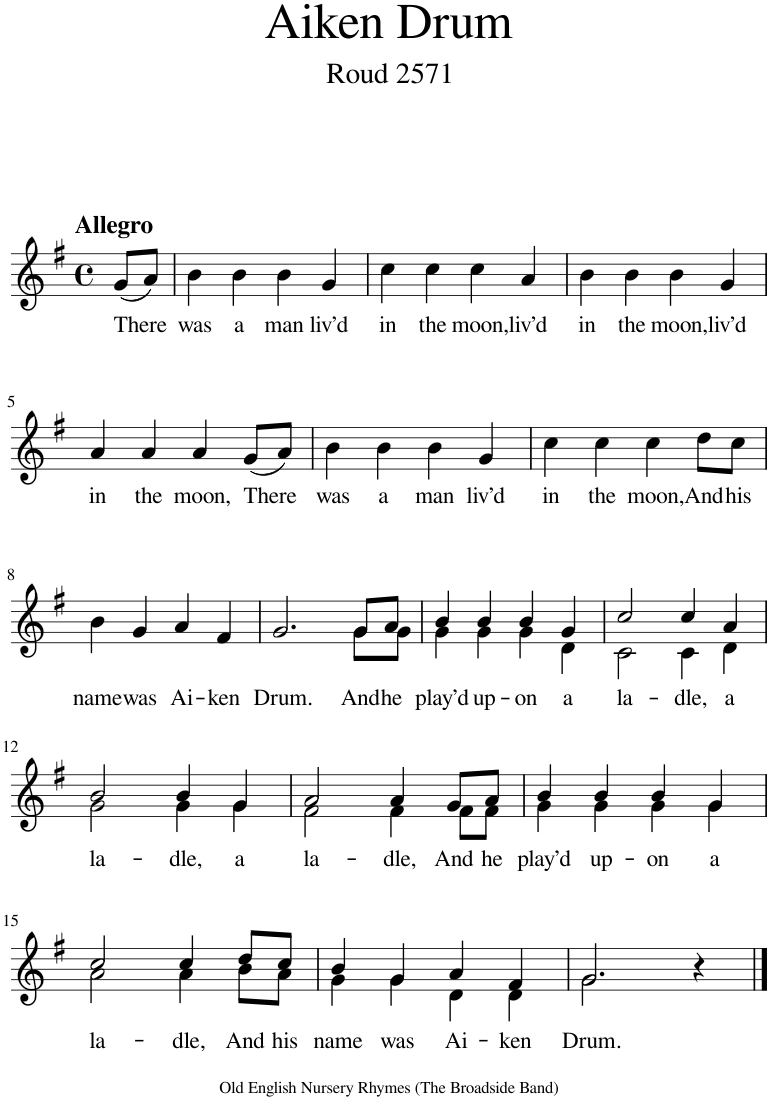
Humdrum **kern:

**kern	**text
*part1	*part1
*staff1	*staff1
*I"Piano	*
*I'Pno.	*
*clefG2	*
*k[f#]	*
*M4/4	*
*met(c)	*
=1	=1
!LO:TX:a:B:t=Allegro	!
!	!LO:LY:b
(8g/L	There
8a/J)	.
=2	=2
!	!LO:LY:b
4b\	was
!	!LO:LY:b
4b\	a
!	!LO:LY:b
4b\	man
!	!LO:LY:b
4g/	liv’d
=3	=3
!	!LO:LY:b
4cc\	in
!	!LO:LY:b
4cc\	the
!	!LO:LY:b
4cc\	moon,
!	!LO:LY:b
4a/	liv’d
=4	=4
!	!LO:LY:b
4b\	in
!	!LO:LY:b
4b\	the
!	!LO:LY:b
4b\	moon,
!	!LO:LY:b
4g/	liv’d
!!LO:LB:g=z
=5	=5
!	!LO:LY:b
4a/	in
!	!LO:LY:b
4a/	the
!	!LO:LY:b
4a/	moon,
!	!LO:LY:b
(8g/L	There
8a/J)	.
=6	=6
!	!LO:LY:b
4b\	was
!	!LO:LY:b
4b\	a
!	!LO:LY:b
4b\	man
!	!LO:LY:b
4g/	liv’d
=7	=7
!	!LO:LY:b
4cc\	in
!	!LO:LY:b
4cc\	the
!	!LO:LY:b
4cc\	moon,
!	!LO:LY:b
8dd\L	And
!	!LO:LY:b
8cc\J	his
!!LO:LB:g=z
=8	=8
!	!LO:LY:b
4b\	name
!	!LO:LY:b
4g/	was
!	!LO:LY:b
4a/	Ai-
!	!LO:LY:b
4f#/	-ken
=9	=9
!	!LO:LY:b
*^	*
2.g/	2.ryy	Drum.
!	!	!LO:LY:b
8g/L	8g\L	And
!	!	!LO:LY:b
8a/J	8g\J	he
=10	=10	=10
!	!	!LO:LY:b
4b/	4g\	play’d
!	!	!LO:LY:b
4b/	4g\	up-
!	!	!LO:LY:b
4b/	4g\	-on
!	!	!LO:LY:b
4g/	4d\	a
=11	=11	=11
!	!	!LO:LY:b
2cc/	2c\	la-
!	!	!LO:LY:b
4cc/	4c\	-dle,
!	!	!LO:LY:b
4a/	4d\	a
!!LO:LB:g=z	!!
=12	=12	=12
!	!	!LO:LY:b
2b/	2g\	la-
!	!	!LO:LY:b
4b/	4g\	-dle,
!	!	!LO:LY:b
4g/	4g\	a
=13	=13	=13
!	!	!LO:LY:b
2a/	2f#\	la-
!	!	!LO:LY:b
4a/	4f#\	-dle,
!	!	!LO:LY:b
8g/L	8f#\L	And
!	!	!LO:LY:b
8a/J	8f#\J	he
=14	=14	=14
!	!	!LO:LY:b
4b/	4g\	play’d
!	!	!LO:LY:b
4b/	4g\	up-
!	!	!LO:LY:b
4b/	4g\	-on
!	!	!LO:LY:b
4g/	4g\	a
!!LO:LB:g=z	!!
=15	=15	=15
!	!	!LO:LY:b
2cc/	2a\	la-
!	!	!LO:LY:b
4cc/	4a\	-dle,
!	!	!LO:LY:b
8dd/L	8b\L	And
!	!	!LO:LY:b
8cc/J	8a\J	his
=16	=16	=16
!	!	!LO:LY:b
4b/	4g\	name
!	!	!LO:LY:b
4g/	4g\	was
!	!	!LO:LY:b
4a/	4d\	Ai-
!	!	!LO:LY:b
4f#/	4d\	-ken
=17	=17	=17
!	!	!LO:LY:b
2.g/	2.g\	Drum.
4r	4ryy	.
*v	*v	*
==	==
*-	*-
